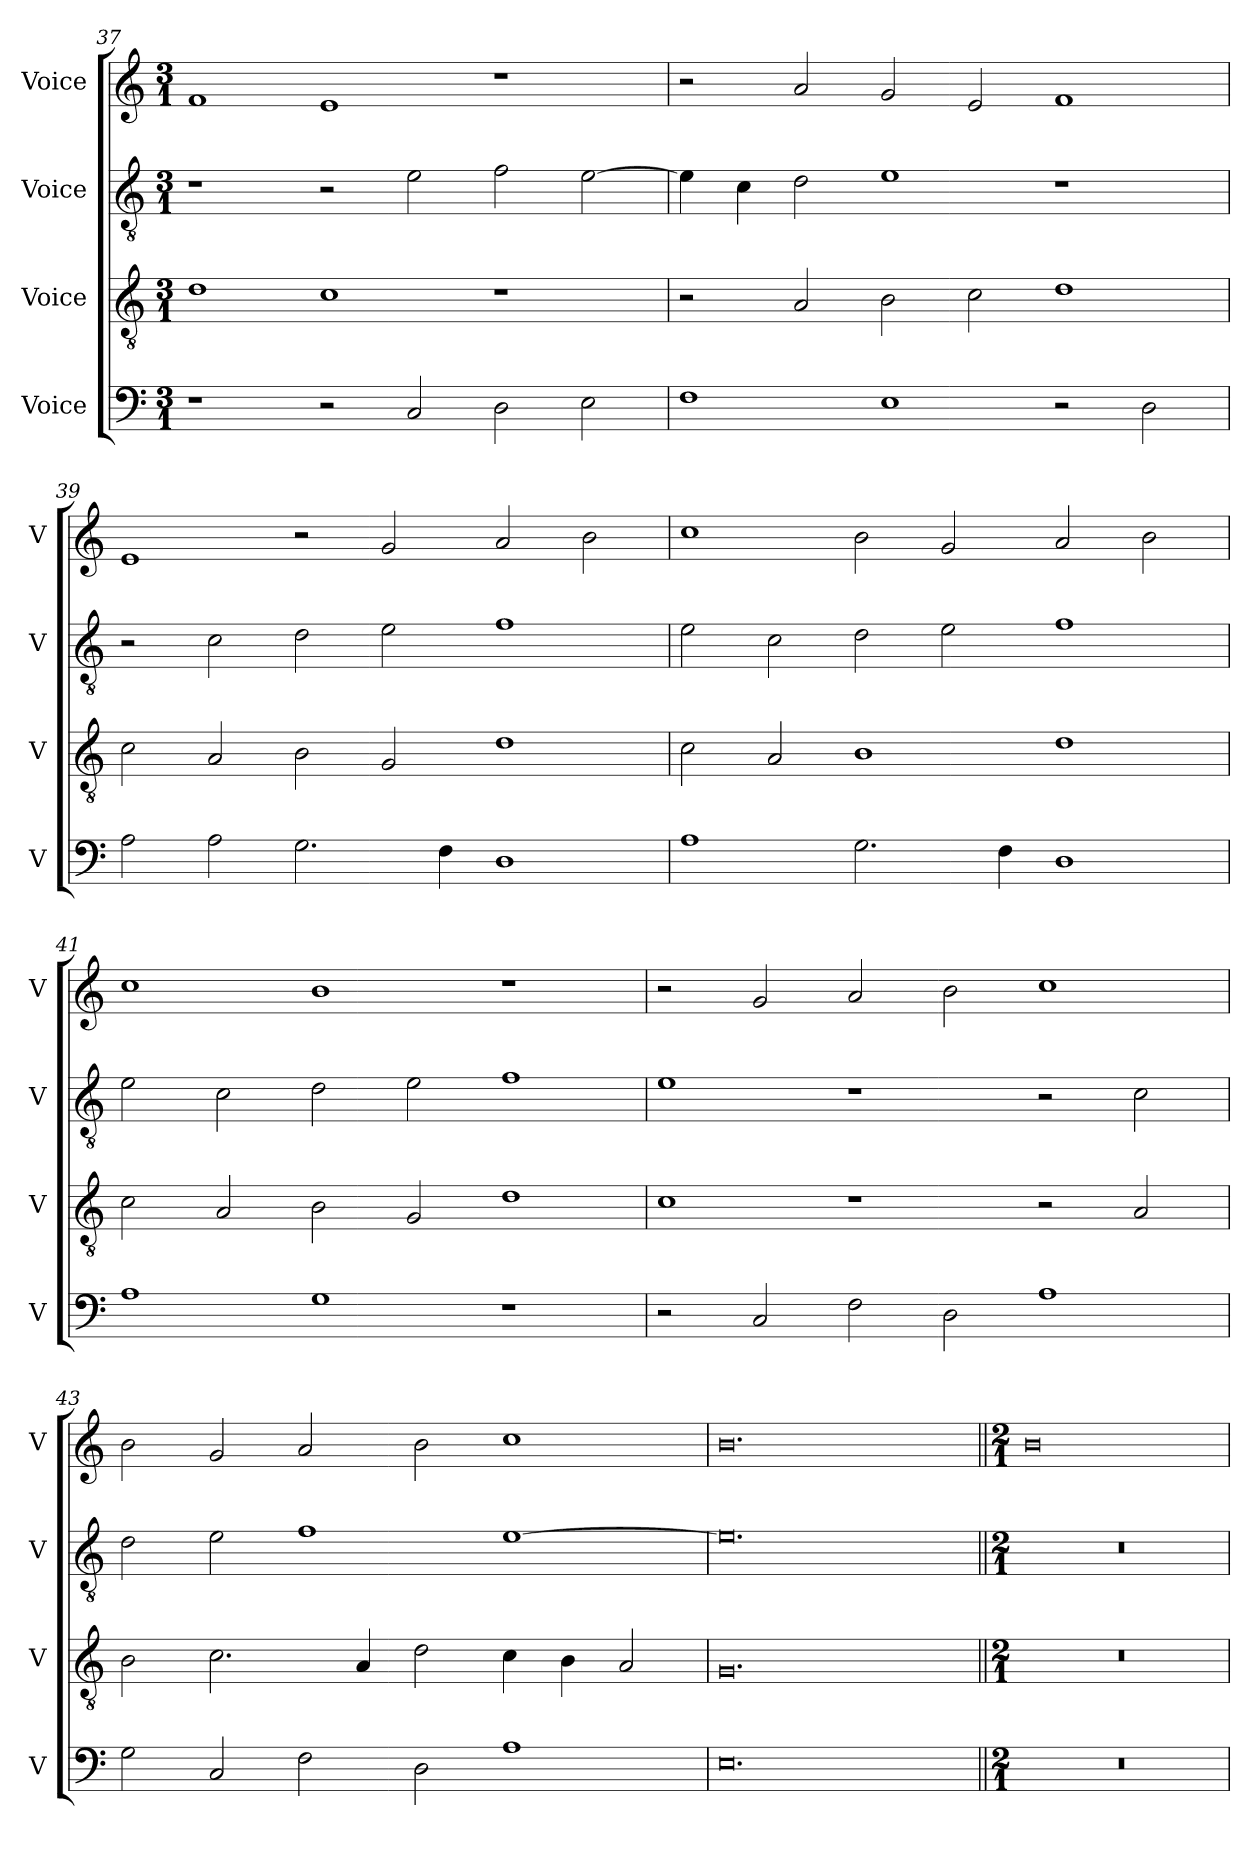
**kern	**kern	**kern	**kern
*part4	*part3	*part2	*part1
*staff4	*staff3	*staff2	*staff1
*I"Voice	*I"Voice	*I"Voice	*I"Voice
*I'V	*I'V	*I'V	*I'V
*clefF4	*clefGv2	*clefGv2	*clefG2
*k[]	*k[]	*k[]	*k[]
*M3/1	*M3/1	*M3/1	*M3/1
=37	=37	=37	=37
1r	1d	1r	1f
2r	1c	2r	1e
2C/	.	2e\	.
2D\	1r	2f\	1r
2E\	.	[2e\	.
!!LO:LB:g=z
=38	=38	=38	=38
1F	2r	4e\]	2r
.	.	4c\	.
.	2A/	2d\	2a/
1E	2B\	1e	2g/
.	2c\	.	2e/
2r	1d	1r	1f
2D\	.	.	.
=39	=39	=39	=39
2A\	2c\	2r	1e
2A\	2A/	2c\	.
2.G\	2B\	2d\	2r
.	2G/	2e\	2g/
4F\	.	.	.
1D	1d	1f	2a/
.	.	.	2b\
!!LO:LB:g=z
=40	=40	=40	=40
1A	2c\	2e\	1cc
.	2A/	2c\	.
2.G\	1B	2d\	2b\
.	.	2e\	2g/
4F\	.	.	.
1D	1d	1f	2a/
.	.	.	2b\
=41	=41	=41	=41
1A	2c\	2e\	1cc
.	2A/	2c\	.
1G	2B\	2d\	1b
.	2G/	2e\	.
1r	1d	1f	1r
!!LO:PB:g=z
=42	=42	=42	=42
2r	1c	1e	2r
2C/	.	.	2g/
2F\	1r	1r	2a/
2D\	.	.	2b\
1A	2r	2r	1cc
.	2A/	2c\	.
=43	=43	=43	=43
2G\	2B\	2d\	2b\
2C/	2.c\	2e\	2g/
2F\	.	1f	2a/
.	4A/	.	.
2D\	2d\	.	2b\
1A	4c\	[1e	1cc
.	4B\	.	.
.	2A/	.	.
=44	=44	=44	=44
0.E	0.G	0.e]	0.b
!!LO:LB:g=z
=45||	=45||	=45||	=45||
*M2/1	*M2/1	*M2/1	*M2/1
0r	0r	0r	0b
=	=	=	=
*-	*-	*-	*-
